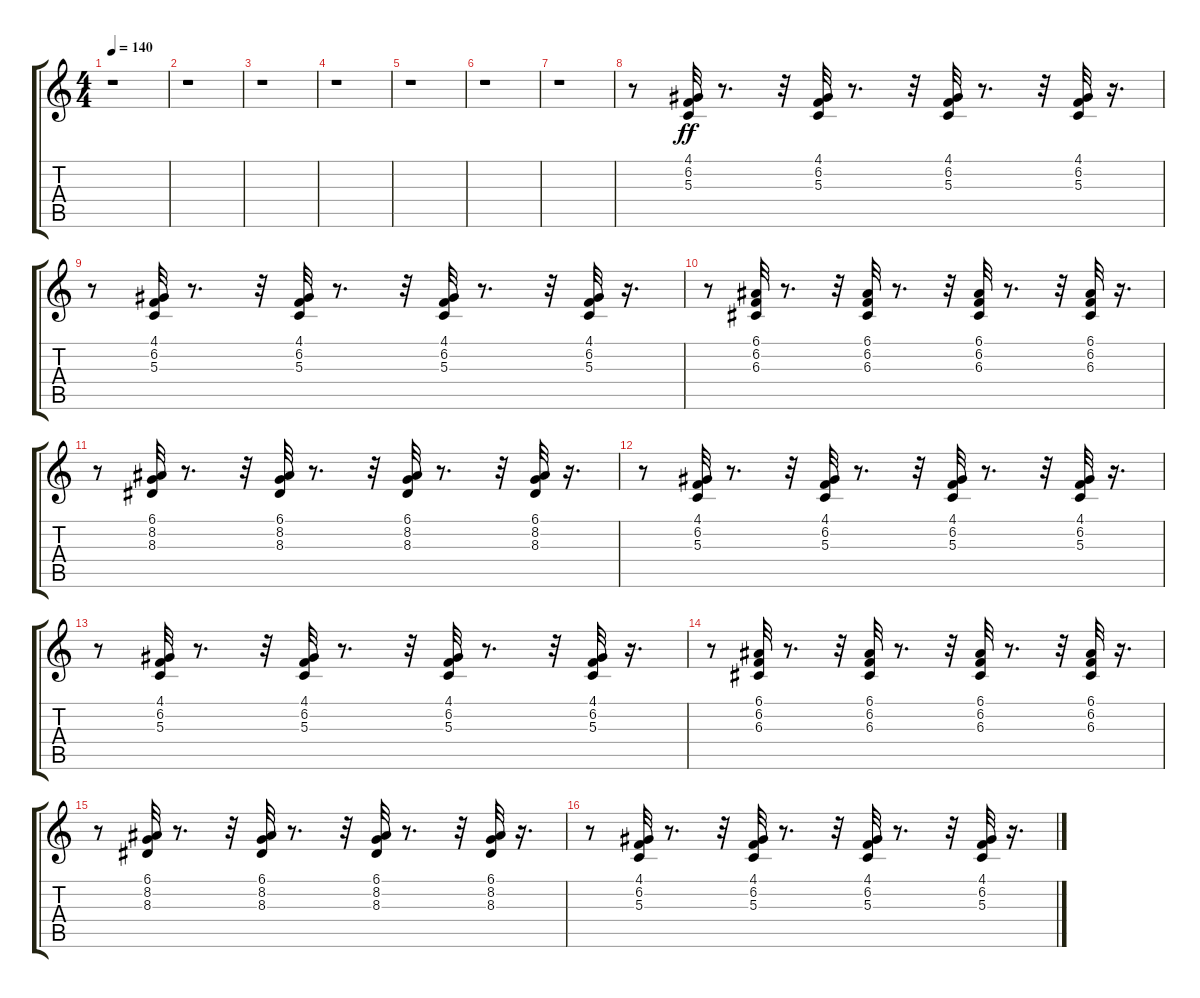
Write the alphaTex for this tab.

\track "" {instrument brightacousticpiano}
\staff {score tabs}
\tuning (E4 B3 G3 D3 A2 E2) {hide}
\ts (4 4)
\tempo 140
\clef g2
\ks c
r.1{dy f} |
r.1 |
r.1 |
r.1 |
r.1 |
r.1 |
r.1 |
r.8 (4.1 6.2 5.3).32{dy ff} r.8{d} r.32 (4.1 6.2 5.3).32 r.8{d} r.32 (4.1 6.2 5.3).32 r.8{d} r.32 (4.1 6.2 5.3).32 r.16{d} |
r.8 (4.1 6.2 5.3).32 r.8{d} r.32 (4.1 6.2 5.3).32 r.8{d} r.32 (4.1 6.2 5.3).32 r.8{d} r.32 (4.1 6.2 5.3).32 r.16{d} |
r.8 (6.1 6.2 6.3).32 r.8{d} r.32 (6.1 6.2 6.3).32 r.8{d} r.32 (6.1 6.2 6.3).32 r.8{d} r.32 (6.1 6.2 6.3).32 r.16{d} |
r.8 (6.1 8.2 8.3).32 r.8{d} r.32 (6.1 8.2 8.3).32 r.8{d} r.32 (6.1 8.2 8.3).32 r.8{d} r.32 (6.1 8.2 8.3).32 r.16{d} |
r.8 (4.1 6.2 5.3).32 r.8{d} r.32 (4.1 6.2 5.3).32 r.8{d} r.32 (4.1 6.2 5.3).32 r.8{d} r.32 (4.1 6.2 5.3).32 r.16{d} |
r.8 (4.1 6.2 5.3).32 r.8{d} r.32 (4.1 6.2 5.3).32 r.8{d} r.32 (4.1 6.2 5.3).32 r.8{d} r.32 (4.1 6.2 5.3).32 r.16{d} |
r.8 (6.1 6.2 6.3).32 r.8{d} r.32 (6.1 6.2 6.3).32 r.8{d} r.32 (6.1 6.2 6.3).32 r.8{d} r.32 (6.1 6.2 6.3).32 r.16{d} |
r.8 (6.1 8.2 8.3).32 r.8{d} r.32 (6.1 8.2 8.3).32 r.8{d} r.32 (6.1 8.2 8.3).32 r.8{d} r.32 (6.1 8.2 8.3).32 r.16{d} |
r.8 (4.1 6.2 5.3).32 r.8{d} r.32 (4.1 6.2 5.3).32 r.8{d} r.32 (4.1 6.2 5.3).32 r.8{d} r.32 (4.1 6.2 5.3).32 r.16{d}
